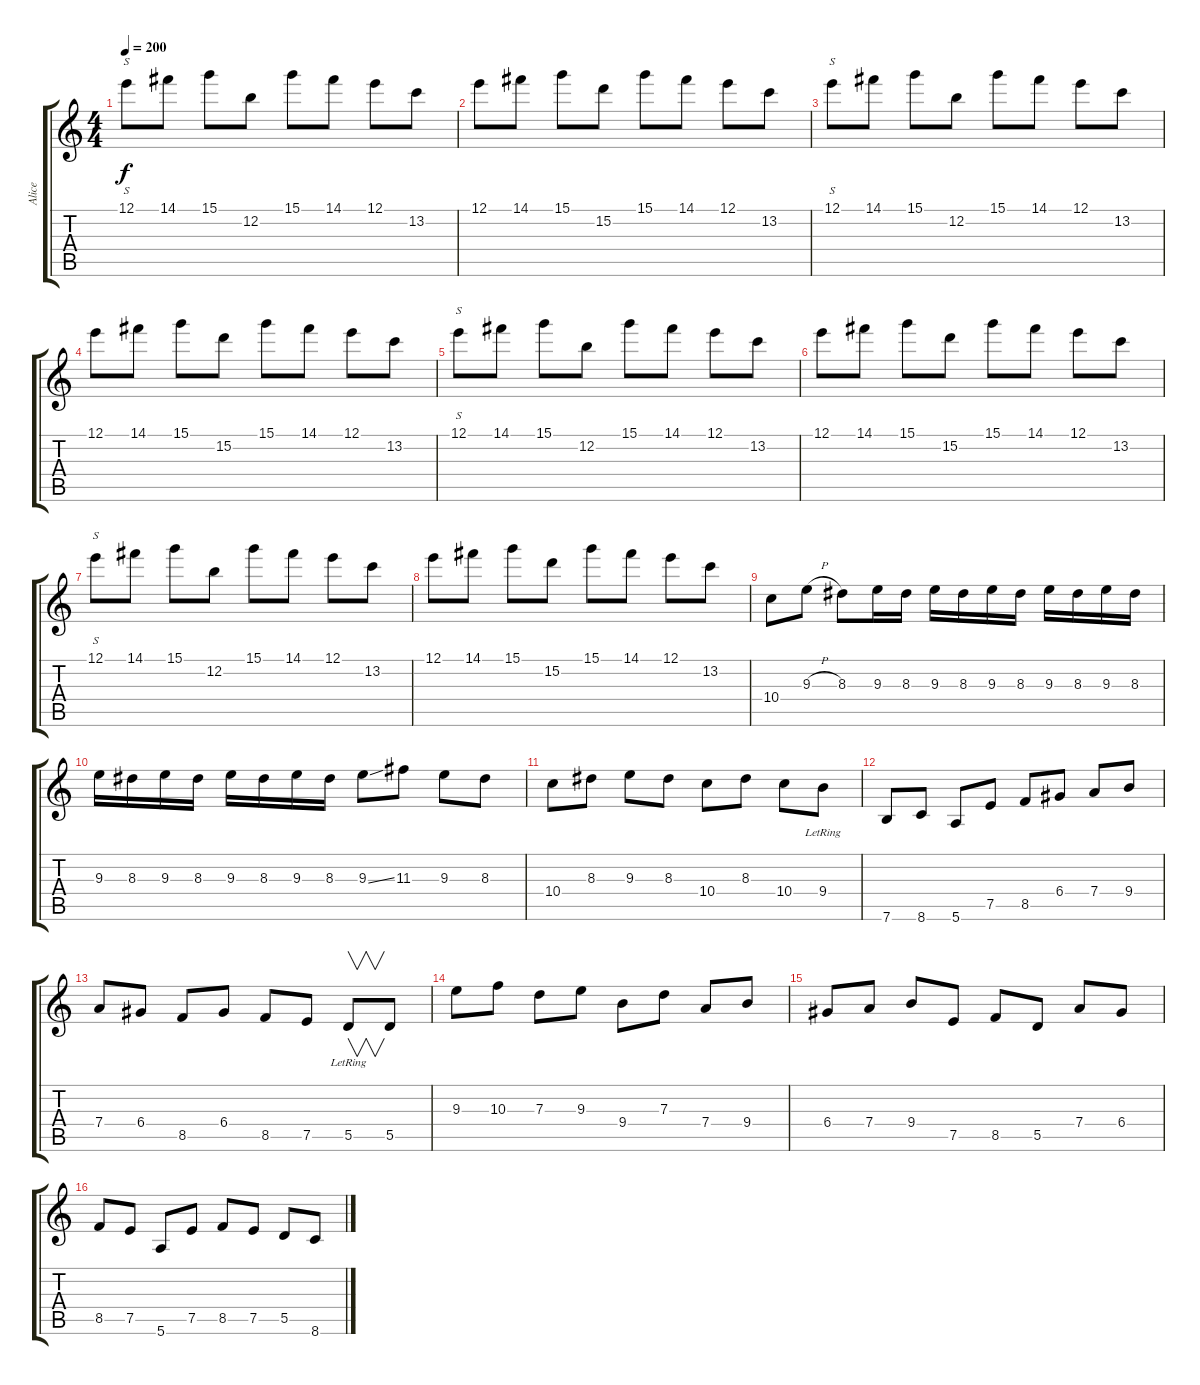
\track ("Alice" "Alice") {instrument acousticguitarnylon}
\staff {score tabs}
\tuning (E4 B3 G3 D3 A2 E2) {hide}
\ts (4 4)
\tempo 200
\clef g2
\ks c
12.1.8{s dy f} 14.1.8 15.1.8 12.2.8 15.1.8 14.1.8 12.1.8 13.2.8 |
12.1.8 14.1.8 15.1.8 15.2.8 15.1.8 14.1.8 12.1.8 13.2.8 |
12.1.8{s} 14.1.8 15.1.8 12.2.8 15.1.8 14.1.8 12.1.8 13.2.8 |
12.1.8 14.1.8 15.1.8 15.2.8 15.1.8 14.1.8 12.1.8 13.2.8 |
12.1.8{s} 14.1.8 15.1.8 12.2.8 15.1.8 14.1.8 12.1.8 13.2.8 |
12.1.8 14.1.8 15.1.8 15.2.8 15.1.8 14.1.8 12.1.8 13.2.8 |
12.1.8{s} 14.1.8 15.1.8 12.2.8 15.1.8 14.1.8 12.1.8 13.2.8 |
12.1.8 14.1.8 15.1.8 15.2.8 15.1.8 14.1.8 12.1.8 13.2.8 |
10.4.8 9.3{h}.8 8.3.8 9.3.16 8.3.16 9.3.16 8.3.16 9.3.16 8.3.16 9.3.16 8.3.16 9.3.16 8.3.16 |
9.3.16 8.3.16 9.3.16 8.3.16 9.3.16 8.3.16 9.3.16 8.3.16 9.3{ss}.8 11.3.8 9.3.8 8.3.8 |
10.4.8 8.3.8 9.3.8 8.3.8 10.4.8 8.3.8 10.4.8 9.4{lr}.8 |
7.6.8 8.6.8 5.6.8 7.5.8 8.5.8 6.4.8 7.4.8 9.4.8 |
7.4.8 6.4.8 8.5.8 6.4.8 8.5.8 7.5.8 5.5{lr}.8{v} 5.5.8 |
9.3.8 10.3.8 7.3.8 9.3.8 9.4.8 7.3.8 7.4.8 9.4.8 |
6.4.8 7.4.8 9.4.8 7.5.8 8.5.8 5.5.8 7.4.8 6.4.8 |
8.5.8 7.5.8 5.6.8 7.5.8 8.5.8 7.5.8 5.5.8 8.6.8
